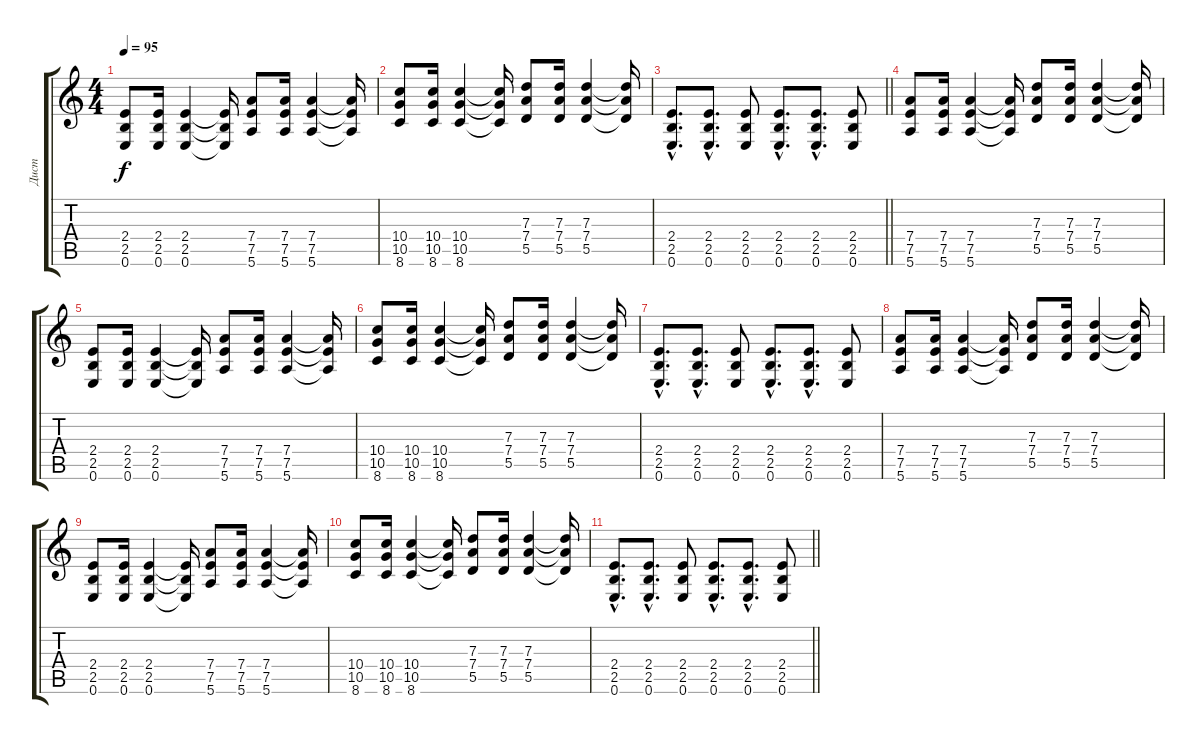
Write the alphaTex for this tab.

\track ("Дист" "Дист") {instrument overdrivenguitar}
\staff {score tabs}
\tuning (E4 B3 G3 D3 A2 E2) {hide}
\ts (4 4)
\tempo 95
\clef g2
\ks c
(2.4 2.5 0.6).8{dy f} (2.4 2.5 0.6).16 (2.4 2.5 0.6).4 (2.4{t} 2.5{t} 0.6{t}).16 (7.4 7.5 5.6).8 (7.4 7.5 5.6).16 (7.4 7.5 5.6).4 (7.4{t} 7.5{t} 5.6{t}).16 |
(10.4 10.5 8.6).8 (10.4 10.5 8.6).16 (10.4 10.5 8.6).4 (10.4{t} 10.5{t} 8.6{t}).16 (7.3 7.4 5.5).8 (7.3 7.4 5.5).16 (7.3 7.4 5.5).4 (7.3{t} 7.4{t} 5.5{t}).16 |
\barLineRight lightlight
(2.4{hac} 2.5{hac} 0.6{hac}).8{d} (2.4{hac} 2.5{hac} 0.6{hac}).8{d} (2.4 2.5 0.6).8 (2.4{hac} 2.5{hac} 0.6{hac}).8{d} (2.4{hac} 2.5{hac} 0.6{hac}).8{d} (2.4 2.5 0.6).8 |
(7.4 7.5 5.6).8 (7.4 7.5 5.6).16 (7.4 7.5 5.6).4 (7.4{t} 7.5{t} 5.6{t}).16 (7.3 7.4 5.5).8 (7.3 7.4 5.5).16 (7.3 7.4 5.5).4 (7.3{t} 7.4{t} 5.5{t}).16 |
(2.4 2.5 0.6).8 (2.4 2.5 0.6).16 (2.4 2.5 0.6).4 (2.4{t} 2.5{t} 0.6{t}).16 (7.4 7.5 5.6).8 (7.4 7.5 5.6).16 (7.4 7.5 5.6).4 (7.4{t} 7.5{t} 5.6{t}).16 |
(10.4 10.5 8.6).8 (10.4 10.5 8.6).16 (10.4 10.5 8.6).4 (10.4{t} 10.5{t} 8.6{t}).16 (7.3 7.4 5.5).8 (7.3 7.4 5.5).16 (7.3 7.4 5.5).4 (7.3{t} 7.4{t} 5.5{t}).16 |
(2.4{hac} 2.5{hac} 0.6{hac}).8{d} (2.4{hac} 2.5{hac} 0.6{hac}).8{d} (2.4 2.5 0.6).8 (2.4{hac} 2.5{hac} 0.6{hac}).8{d} (2.4{hac} 2.5{hac} 0.6{hac}).8{d} (2.4 2.5 0.6).8 |
(7.4 7.5 5.6).8 (7.4 7.5 5.6).16 (7.4 7.5 5.6).4 (7.4{t} 7.5{t} 5.6{t}).16 (7.3 7.4 5.5).8 (7.3 7.4 5.5).16 (7.3 7.4 5.5).4 (7.3{t} 7.4{t} 5.5{t}).16 |
(2.4 2.5 0.6).8 (2.4 2.5 0.6).16 (2.4 2.5 0.6).4 (2.4{t} 2.5{t} 0.6{t}).16 (7.4 7.5 5.6).8 (7.4 7.5 5.6).16 (7.4 7.5 5.6).4 (7.4{t} 7.5{t} 5.6{t}).16 |
(10.4 10.5 8.6).8 (10.4 10.5 8.6).16 (10.4 10.5 8.6).4 (10.4{t} 10.5{t} 8.6{t}).16 (7.3 7.4 5.5).8 (7.3 7.4 5.5).16 (7.3 7.4 5.5).4 (7.3{t} 7.4{t} 5.5{t}).16 |
\barLineRight lightlight
(2.4{hac} 2.5{hac} 0.6{hac}).8{d} (2.4{hac} 2.5{hac} 0.6{hac}).8{d} (2.4 2.5 0.6).8 (2.4{hac} 2.5{hac} 0.6{hac}).8{d} (2.4{hac} 2.5{hac} 0.6{hac}).8{d} (2.4 2.5 0.6).8
